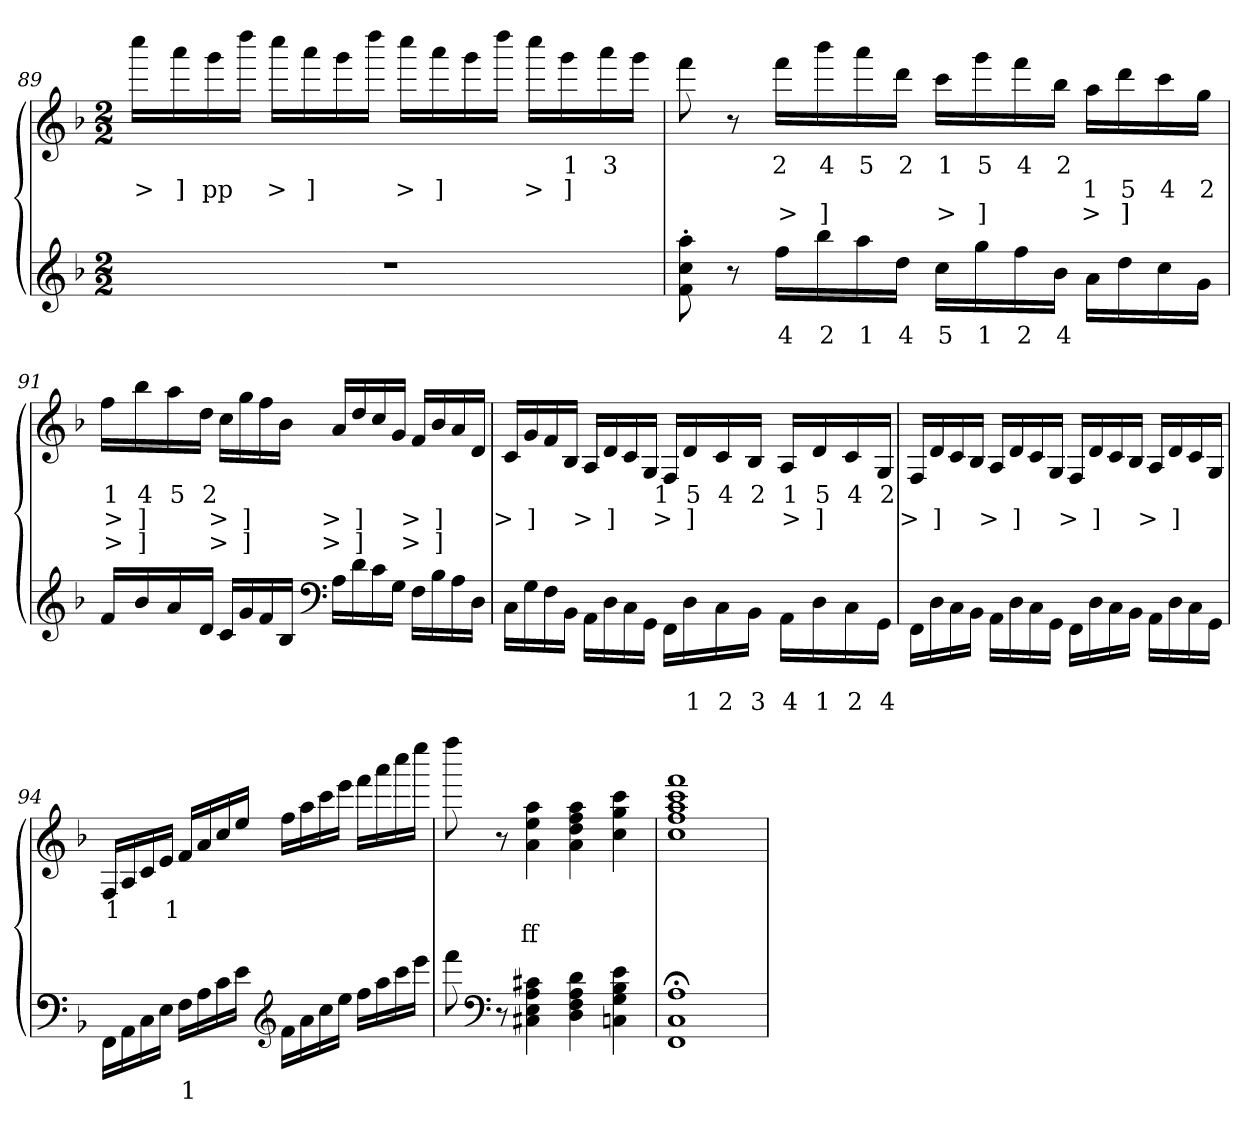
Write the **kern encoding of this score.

**kern	**text	**text	**kern	**text	**text	**text
*part2	*part2	*part2	*part1	*part1	*part1	*part1
*staff2	*staff2	*staff2	*staff1	*staff1	*staff1	*staff1
*clefG2	*	*	*clefG2	*	*	*
*k[b-]	*	*	*k[b-]	*	*	*
*M2/2	*	*	*M2/2	*	*	*
=89	=89	=89	=89	=89	=89	=89
1r	.	.	16ccccLL	.	>	.
.	.	.	16aaa	.	]	.
.	.	.	16ggg	.	pp	.
.	.	.	16ddddJJ	.	.	.
.	.	.	16ccccLL	.	>	.
.	.	.	16aaa	.	]	.
.	.	.	16ggg	.	.	.
.	.	.	16ddddJJ	.	.	.
.	.	.	16ccccLL	.	>	.
.	.	.	16aaa	.	]	.
.	.	.	16ggg	.	.	.
.	.	.	16ddddJJ	.	.	.
.	.	.	16ccccLL	.	>	.
.	.	.	16ggg	1	]	.
.	.	.	16aaa	3	.	.
.	.	.	16gggJJ	.	.	.
=90	=90	=90	=90	=90	=90	=90
8aa'> 8cc'> 8f'>	.	.	8fff	.	.	.
8r	.	.	8r	.	.	f
16ffLL	4	.	16fffLL	2	.	>
16bb-	2	.	16bbb-	4	.	]
16aa	1	.	16aaa	5	.	.
16ddJJ	4	.	16dddJJ	2	.	.
16ccLL	5	.	16cccLL	1	.	>
16gg	1	.	16ggg	5	.	]
16ff	2	.	16fff	4	.	.
16b-JJ	4	.	16bb-JJ	2	.	.
16aLL	.	.	16aaLL	.	1	>
16dd	.	.	16ddd	.	5	]
16cc	.	.	16ccc	.	4	.
16gJJ	.	.	16ggJJ	.	2	.
=91	=91	=91	=91	=91	=91	=91
16fLL	.	.	16ffLL	1	>	>
16b-	.	.	16bb-	4	]	]
16a	.	.	16aa	5	.	.
16dJJ	.	.	16ddJJ	2	.	.
16cLL	.	.	16ccLL	.	>	>
16g	.	.	16gg	.	]	]
16f	.	.	16ff	.	.	.
16B-JJ	.	.	16b-JJ	.	.	.
*clefF4	*	*	*	*	*	*
16ALL	.	.	16a/LL	.	>	>
16d	.	.	16dd	.	]	]
16c	.	.	16cc	.	.	.
16GJJ	.	.	16gJJ	.	.	.
16FLL	.	.	16fLL	.	>	>
16B-	.	.	16b-	.	]	]
16A	.	.	16a	.	.	.
16DJJ	.	.	16dJJ	.	.	.
=92	=92	=92	=92	=92	=92	=92
16C\LL	.	.	16cLL	.	>	.
16G	.	.	16g	.	]	.
16F	.	.	16f	.	.	.
16BB-JJ	.	.	16B-JJ	.	.	.
16AA\LL	.	.	16ALL	.	>	.
16D	.	.	16d	.	]	.
16C	.	.	16c	.	.	.
16GGJJ	.	.	16GJJ	.	.	.
16FF\LL	.	.	16FLL	1	>	.
16D	.	1	16d	5	]	.
16C	.	2	16c	4	.	.
16BB-JJ	.	3	16B-JJ	2	.	.
16AA\LL	.	4	16ALL	1	>	.
16D	.	1	16d	5	]	.
16C	.	2	16c	4	.	.
16GGJJ	.	4	16GJJ	2	.	.
=93	=93	=93	=93	=93	=93	=93
16FF\LL	.	.	16FLL	.	>	.
16D	.	.	16d	.	]	.
16C	.	.	16c	.	.	.
16BB-JJ	.	.	16B-JJ	.	.	.
16AA\LL	.	.	16ALL	.	>	.
16D	.	.	16d	.	]	.
16C	.	.	16c	.	.	.
16GGJJ	.	.	16GJJ	.	.	.
16FF\LL	.	.	16FLL	.	>	.
16D	.	.	16d	.	]	.
16C	.	.	16c	.	.	.
16BB-JJ	.	.	16B-JJ	.	.	.
16AA\LL	.	.	16ALL	.	>	.
16D	.	.	16d	.	]	.
16C	.	.	16c	.	.	.
16GGJJ	.	.	16GJJ	.	.	.
=94	=94	=94	=94	=94	=94	=94
16FF\LL	.	.	16FLL	1	.	.
16AA	.	.	16A	.	.	.
16C	.	.	16c	.	.	.
16EJJ	.	.	16eJJ	.	.	.
16FLL	1	.	16f/LL	1	.	.
16A	.	.	16a	.	.	.
16c	.	.	16cc	.	.	.
16eJJ	.	.	16eeJJ	.	.	.
*clefG2	*	*	*	*	*	*
16fLL	.	.	16ffLL	.	.	.
16a	.	.	16aa	.	.	.
16cc	.	.	16ccc	.	.	.
16eeJJ	.	.	16eeeJJ	.	.	.
16ffLL	.	.	16fffLL	.	.	.
16aa	.	.	16aaa	.	.	.
16ccc	.	.	16cccc	.	.	.
16eeeJJ	.	.	16eeeeJJ	.	.	.
=95	=95	=95	=95	=95	=95	=95
8fff	.	.	8ffff	.	.	.
*clefF4	*	*	*	*	*	*
8r	.	.	8r	.	.	.
4c#X 4A 4E 4C#X	.	.	4aa 4ee 4a	.	ff	.
4d 4A 4F 4D	.	.	4aa 4ff 4dd 4a	.	.	.
4e 4B- 4G 4Cn	.	.	4ccc 4gg 4cc	.	.	.
=96	=96	=96	=96	=96	=96	=96
1A;< 1C;< 1FF;<	.	.	1fff 1ccc 1aa 1ff 1cc	.	.	.
=	=	=	=	=	=	=
*-	*-	*-	*-	*-	*-	*-
